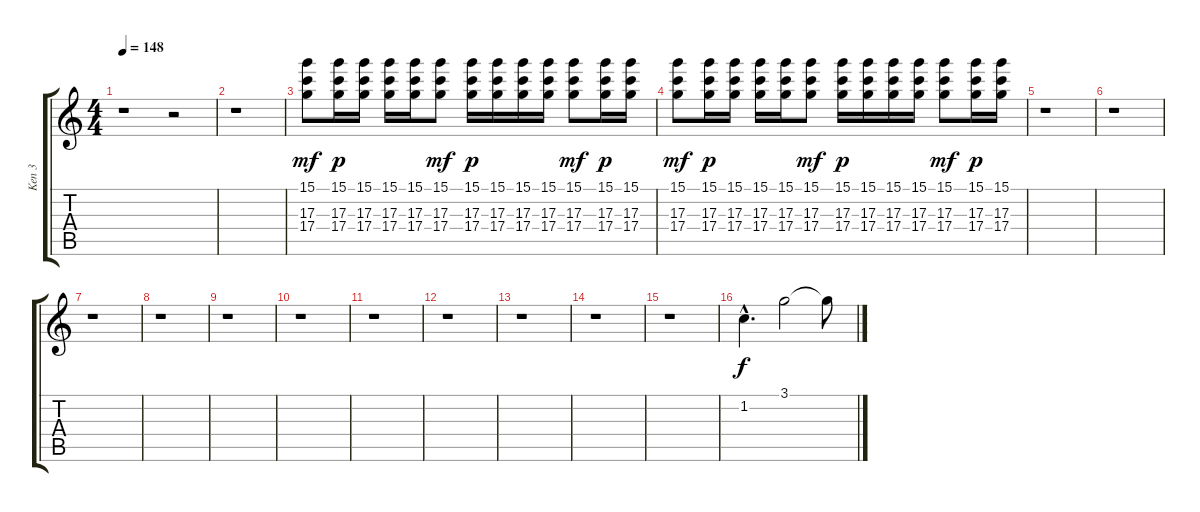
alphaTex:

\track ("Ken 3" "Ken 3") {instrument distortionguitar}
\staff {score tabs}
\tuning (E4 B3 G3 D3 A2 E2) {hide}
\ts (4 4)
\tempo 148
\clef g2
\ks c
r.1{dy mf instrument distortionguitar} r.2 |
r.1 |
(15.1 17.3 17.4).8{balance 2} (15.1 17.3 17.4).16{dy p balance 4} (15.1 17.3 17.4).16{balance 4} (15.1 17.3 17.4).16{balance 5} (15.1 17.3 17.4).16{balance 6} (15.1 17.3 17.4).8{dy mf balance 6} (15.1 17.3 17.4).16{dy p balance 8} (15.1 17.3 17.4).16{balance 9} (15.1 17.3 17.4).16{balance 9} (15.1 17.3 17.4).16{balance 10} (15.1 17.3 17.4).8{dy mf balance 11} (15.1 17.3 17.4).16{dy p balance 12} (15.1 17.3 17.4).16{balance 13} |
(15.1 17.3 17.4).8{dy mf balance 14} (15.1 17.3 17.4).16{dy p balance 12} (15.1 17.3 17.4).16{balance 12} (15.1 17.3 17.4).16{balance 11} (15.1 17.3 17.4).16{balance 10} (15.1 17.3 17.4).8{dy mf balance 10} (15.1 17.3 17.4).16{dy p balance 8} (15.1 17.3 17.4).16{balance 7} (15.1 17.3 17.4).16{balance 7} (15.1 17.3 17.4).16{balance 6} (15.1 17.3 17.4).8{dy mf balance 5} (15.1 17.3 17.4).16{dy p balance 4} (15.1 17.3 17.4).16{balance 3} |
r.1 |
r.1 |
r.1 |
r.1 |
r.1 |
r.1 |
r.1 |
r.1 |
r.1 |
r.1 |
r.1 |
1.2{hac}.4{d dy f} 3.1.2 3.1{t}.8
